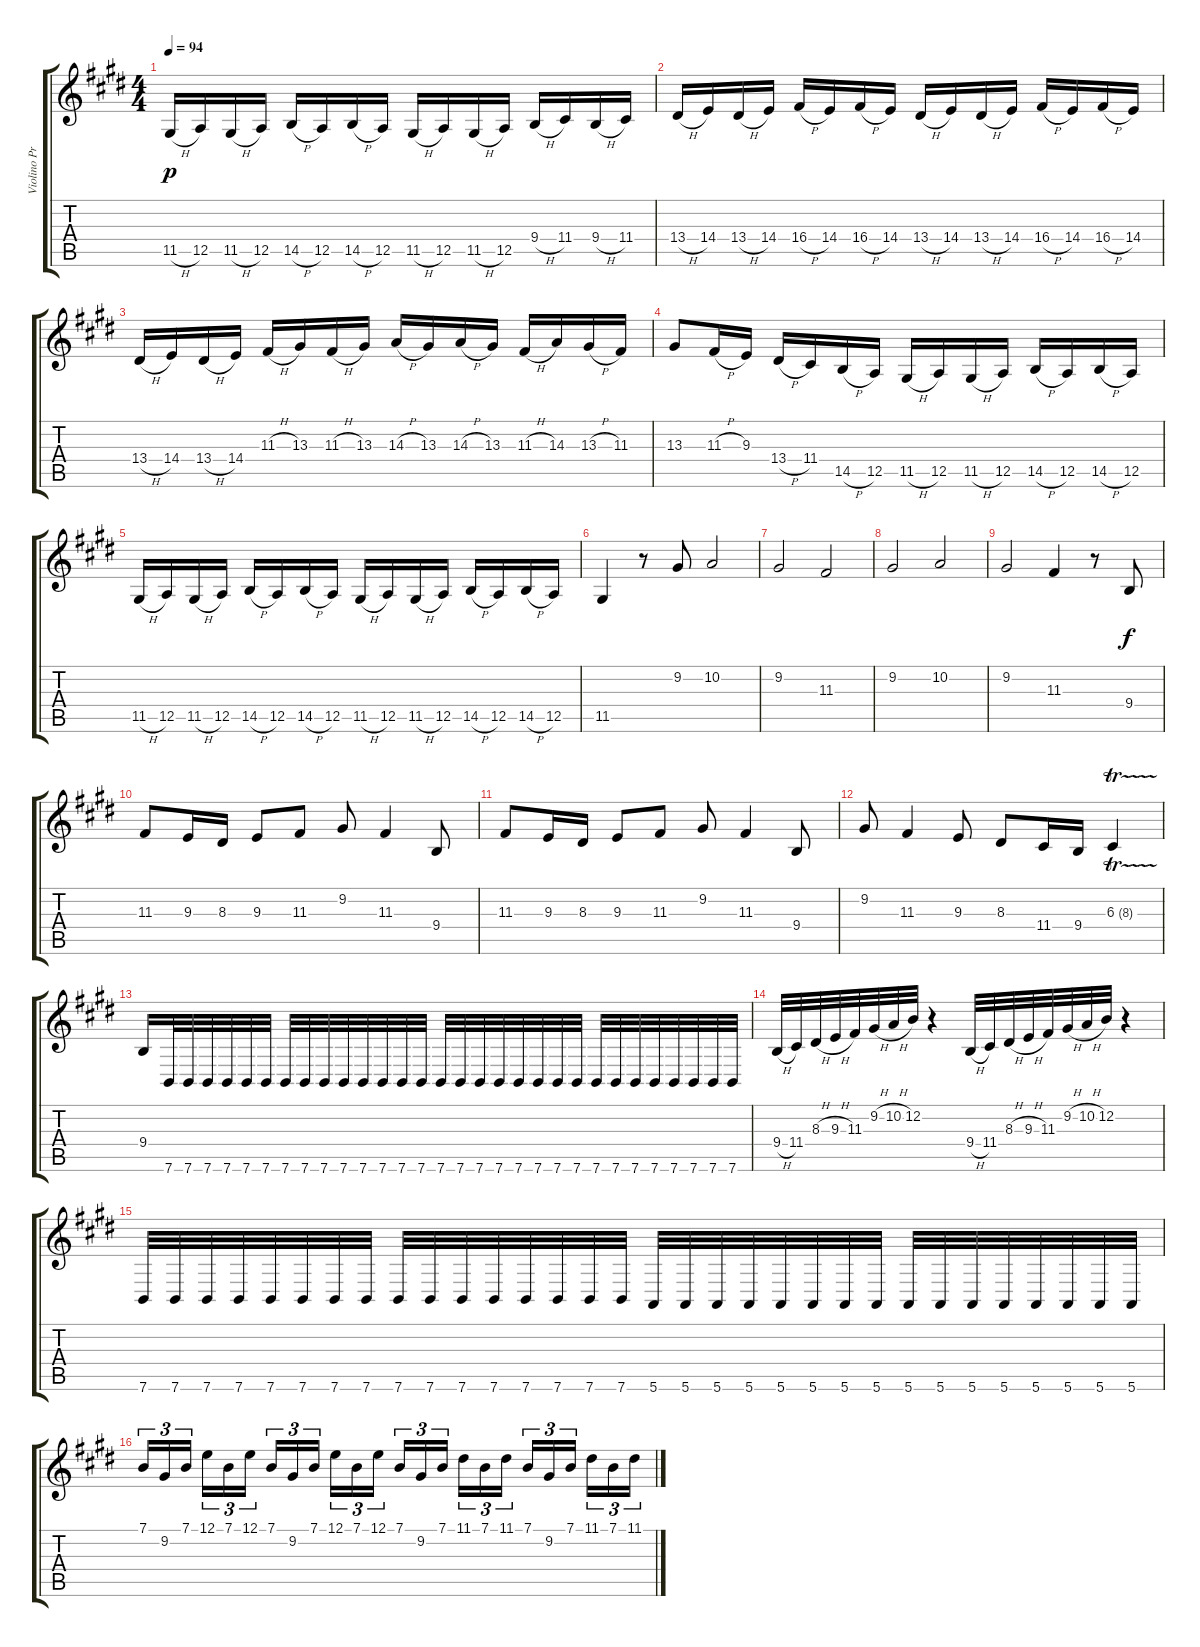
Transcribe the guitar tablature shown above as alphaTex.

\track ("Violino Principale" "Violino Pr") {instrument violin}
\staff {score tabs}
\tuning (E4 B3 G3 D3 A2 E2) {hide}
\ts (4 4)
\tempo 94
\clef g2
\ks c#minor
11.5{h}.16{dy p} 12.5.16 11.5{h}.16 12.5.16 14.5{h}.16 12.5.16 14.5{h}.16 12.5.16 11.5{h}.16 12.5.16 11.5{h}.16 12.5.16 9.4{h}.16 11.4.16 9.4{h}.16 11.4.16 |
\ks e
13.4{h}.16 14.4.16 13.4{h}.16 14.4.16 16.4{h}.16 14.4.16 16.4{h}.16 14.4.16 13.4{h}.16 14.4.16 13.4{h}.16 14.4.16 16.4{h}.16 14.4.16 16.4{h}.16 14.4.16 |
\ks c#minor
13.4{h}.16 14.4.16 13.4{h}.16 14.4.16 11.3{h}.16 13.3.16 11.3{h}.16 13.3.16 14.3{h}.16 13.3.16 14.3{h}.16 13.3.16 11.3{h}.16 14.3.16 13.3{h}.16 11.3.16 |
\ks e
13.3.8 11.3{h}.16 9.3.16 13.4{h}.16 11.4.16 14.5{h}.16 12.5.16 11.5{h}.16 12.5.16 11.5{h}.16 12.5.16 14.5{h}.16 12.5.16 14.5{h}.16 12.5.16 |
\ks c#minor
11.5{h}.16 12.5.16 11.5{h}.16 12.5.16 14.5{h}.16 12.5.16 14.5{h}.16 12.5.16 11.5{h}.16 12.5.16 11.5{h}.16 12.5.16 14.5{h}.16 12.5.16 14.5{h}.16 12.5.16 |
\ks e
11.5.4 r.8 9.2.8 10.2.2 |
\ks c#minor
9.2.2 11.3.2 |
9.2.2 10.2.2 |
9.2.2 11.3.4 r.8 9.4.8{dy f} |
\ks e
11.3.8 9.3.16 8.3.16 9.3.8 11.3.8 9.2.8 11.3.4 9.4.8 |
\ks c#minor
11.3.8 9.3.16 8.3.16 9.3.8 11.3.8 9.2.8 11.3.4 9.4.8 |
9.2.8 11.3.4 9.3.8 8.3.8 11.4.16 9.4.16 6.3{tr (8 32)}.4 |
\ks e
9.4.16 7.6.32 7.6.32 7.6.32 7.6.32 7.6.32 7.6.32 7.6.32 7.6.32 7.6.32 7.6.32 7.6.32 7.6.32 7.6.32 7.6.32 7.6.32 7.6.32 7.6.32 7.6.32 7.6.32 7.6.32 7.6.32 7.6.32 7.6.32 7.6.32 7.6.32 7.6.32 7.6.32 7.6.32 7.6.32 7.6.32 |
\ks c#minor
9.4{h}.32 11.4.32 8.3{h}.32 9.3{h}.32 11.3.32 9.2{h}.32 10.2{h}.32 12.2.32 r.4 9.4{h}.32 11.4.32 8.3{h}.32 9.3{h}.32 11.3.32 9.2{h}.32 10.2{h}.32 12.2.32 r.4 |
\ks e
7.6.32 7.6.32 7.6.32 7.6.32 7.6.32 7.6.32 7.6.32 7.6.32 7.6.32 7.6.32 7.6.32 7.6.32 7.6.32 7.6.32 7.6.32 7.6.32 5.6.32 5.6.32 5.6.32 5.6.32 5.6.32 5.6.32 5.6.32 5.6.32 5.6.32 5.6.32 5.6.32 5.6.32 5.6.32 5.6.32 5.6.32 5.6.32 |
7.1.16{tu (3 2)} 9.2.16{tu (3 2)} 7.1.16{tu (3 2) beam splitsecondary} 12.1.16{tu (3 2)} 7.1.16{tu (3 2)} 12.1.16{tu (3 2)} 7.1.16{tu (3 2)} 9.2.16{tu (3 2)} 7.1.16{tu (3 2) beam splitsecondary} 12.1.16{tu (3 2)} 7.1.16{tu (3 2)} 12.1.16{tu (3 2)} 7.1.16{tu (3 2)} 9.2.16{tu (3 2)} 7.1.16{tu (3 2) beam splitsecondary} 11.1.16{tu (3 2)} 7.1.16{tu (3 2)} 11.1.16{tu (3 2)} 7.1.16{tu (3 2)} 9.2.16{tu (3 2)} 7.1.16{tu (3 2) beam splitsecondary} 11.1.16{tu (3 2)} 7.1.16{tu (3 2)} 11.1.16{tu (3 2)}
